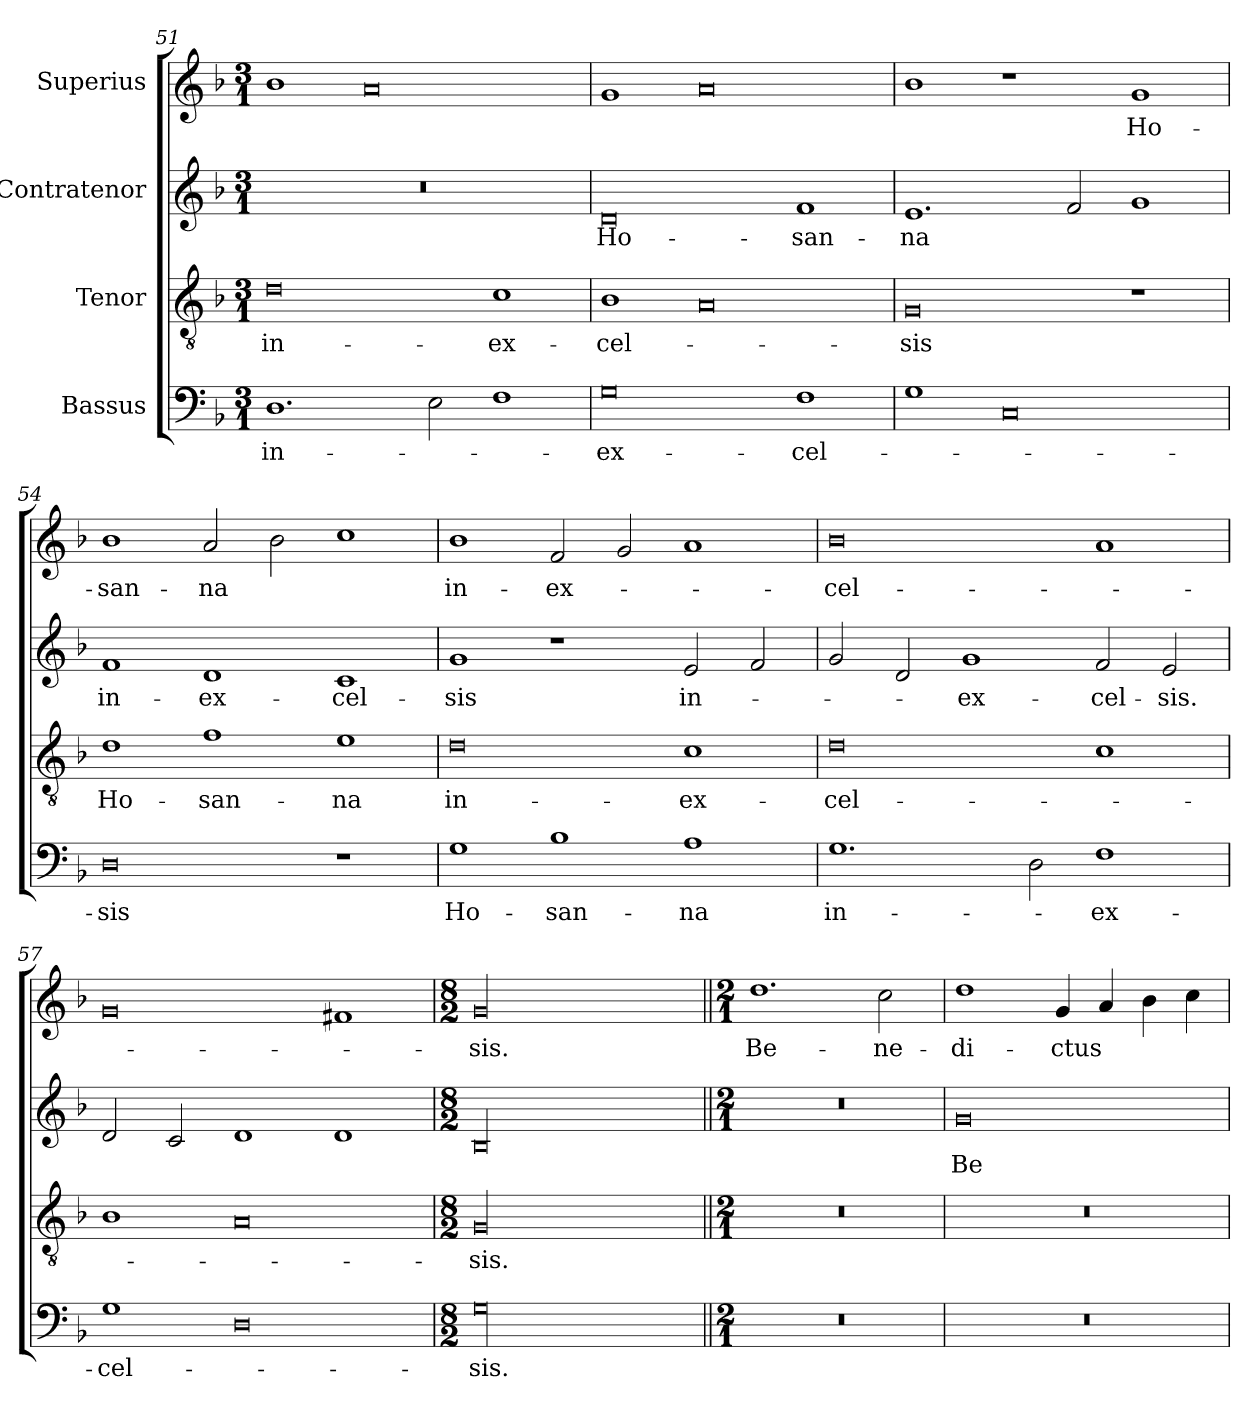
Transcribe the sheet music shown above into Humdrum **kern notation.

**kern	**text	**kern	**text	**kern	**text	**kern	**text
*part4	*part4	*part3	*part3	*part2	*part2	*part1	*part1
*staff4	*staff4	*staff3	*staff3	*staff2	*staff2	*staff1	*staff1
*I"Bassus	*	*I"Tenor	*	*I"Contratenor	*	*I"Superius	*
*clefF4	*	*clefGv2	*	*clefG2	*	*clefG2	*
*k[b-]	*	*k[b-]	*	*k[b-]	*	*k[b-]	*
*M3/1	*	*M3/1	*	*M3/1	*	*M3/1	*
=51	=51	=51	=51	=51	=51	=51	=51
!	!	!	!	!LO:N:vis=0	!	!	!
1.D\	in-	0d\	in-	0.r	.	1b-\	.
.	.	.	.	.	.	0a/	.
2E\	.	.	.	.	.	.	.
1F\	.	1c\	ex-	.	.	.	.
=52	=52	=52	=52	=52	=52	=52	=52
0G\	ex-	1B-\	-cel-	0d/	Ho-	1g/	.
.	.	0A/	.	.	.	0a/	.
1F\	-cel-	.	.	1f/	-san-	.	.
=53	=53	=53	=53	=53	=53	=53	=53
1G\	.	0G/	-sis	1.e/	-na	1b-\	.
0C/	.	.	.	.	.	1r	.
.	.	.	.	2f/	.	.	.
.	.	1r	.	1g/	.	1g/	Ho-
=54	=54	=54	=54	=54	=54	=54	=54
0D\	-sis	1d\	Ho-	1f/	in-	1b-\	-san-
.	.	1f\	-san-	1d/	ex-	2a/	-na
.	.	.	.	.	.	2b-\	.
1r	.	1e\	-na	1c/	-cel-	1cc\	.
=55	=55	=55	=55	=55	=55	=55	=55
1G\	Ho-	0d\	in-	1g/	-sis	1b-\	in-
1B-\	-san-	.	.	1r	.	2f/	ex-
.	.	.	.	.	.	2g/	.
1A\	-na	1c\	ex-	2e/	in-	1a/	.
.	.	.	.	2f/	.	.	.
=56	=56	=56	=56	=56	=56	=56	=56
1.G\	in-	0d\	-cel-	2g/	.	0b-\	-cel-
.	.	.	.	2d/	.	.	.
.	.	.	.	1g/	ex-	.	.
2D\	.	.	.	.	.	.	.
1F\	ex-	1c\	.	2f/	-cel-	1a/	.
.	.	.	.	2e/	-sis.	.	.
=57	=57	=57	=57	=57	=57	=57	=57
1G\	-cel-	1B-\	.	2d/	.	0g/	.
.	.	.	.	2c/	.	.	.
0D\	.	0A/	.	1d/	.	.	.
.	.	.	.	1d/	.	1f#X/	.
=58	=58	=58	=58	=58	=58	=58	=58
*M8/2	*	*M8/2	*	*M8/2	*	*M8/2	*
00G\	-sis.	00G/	-sis.	00B-/	.	00g/	-sis.
=59||	=59||	=59||	=59||	=59||	=59||	=59||	=59||
*M2/1	*	*M2/1	*	*M2/1	*	*M2/1	*
0r	.	0r	.	0r	.	1.dd\	Be-
.	.	.	.	.	.	2cc\	-ne-
=60	=60	=60	=60	=60	=60	=60	=60
0r	.	0r	.	0g/	Be-	1dd\	-di-
.	.	.	.	.	.	4g/	-ctus
.	.	.	.	.	.	4a/	.
.	.	.	.	.	.	4b-\	.
.	.	.	.	.	.	4cc\	.
=	=	=	=	=	=	=	=
*-	*-	*-	*-	*-	*-	*-	*-
